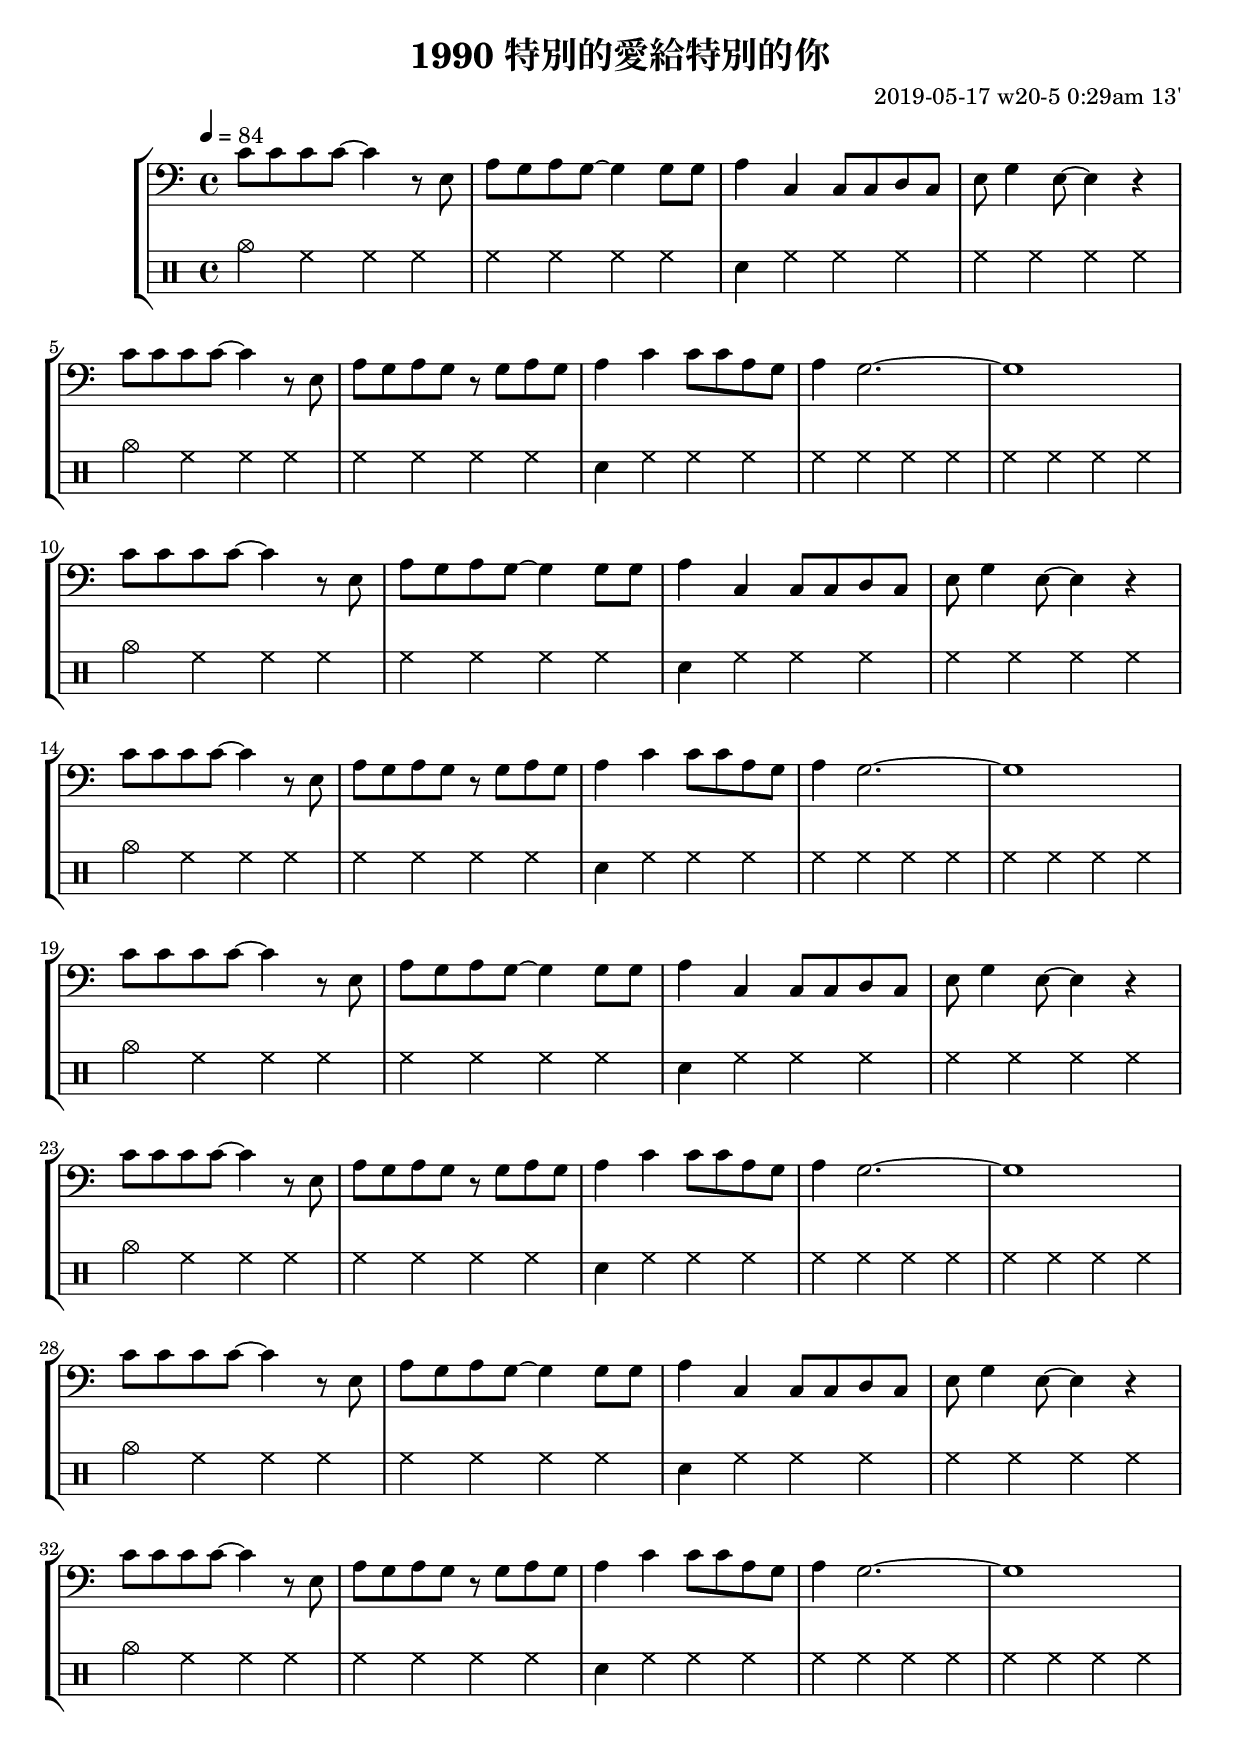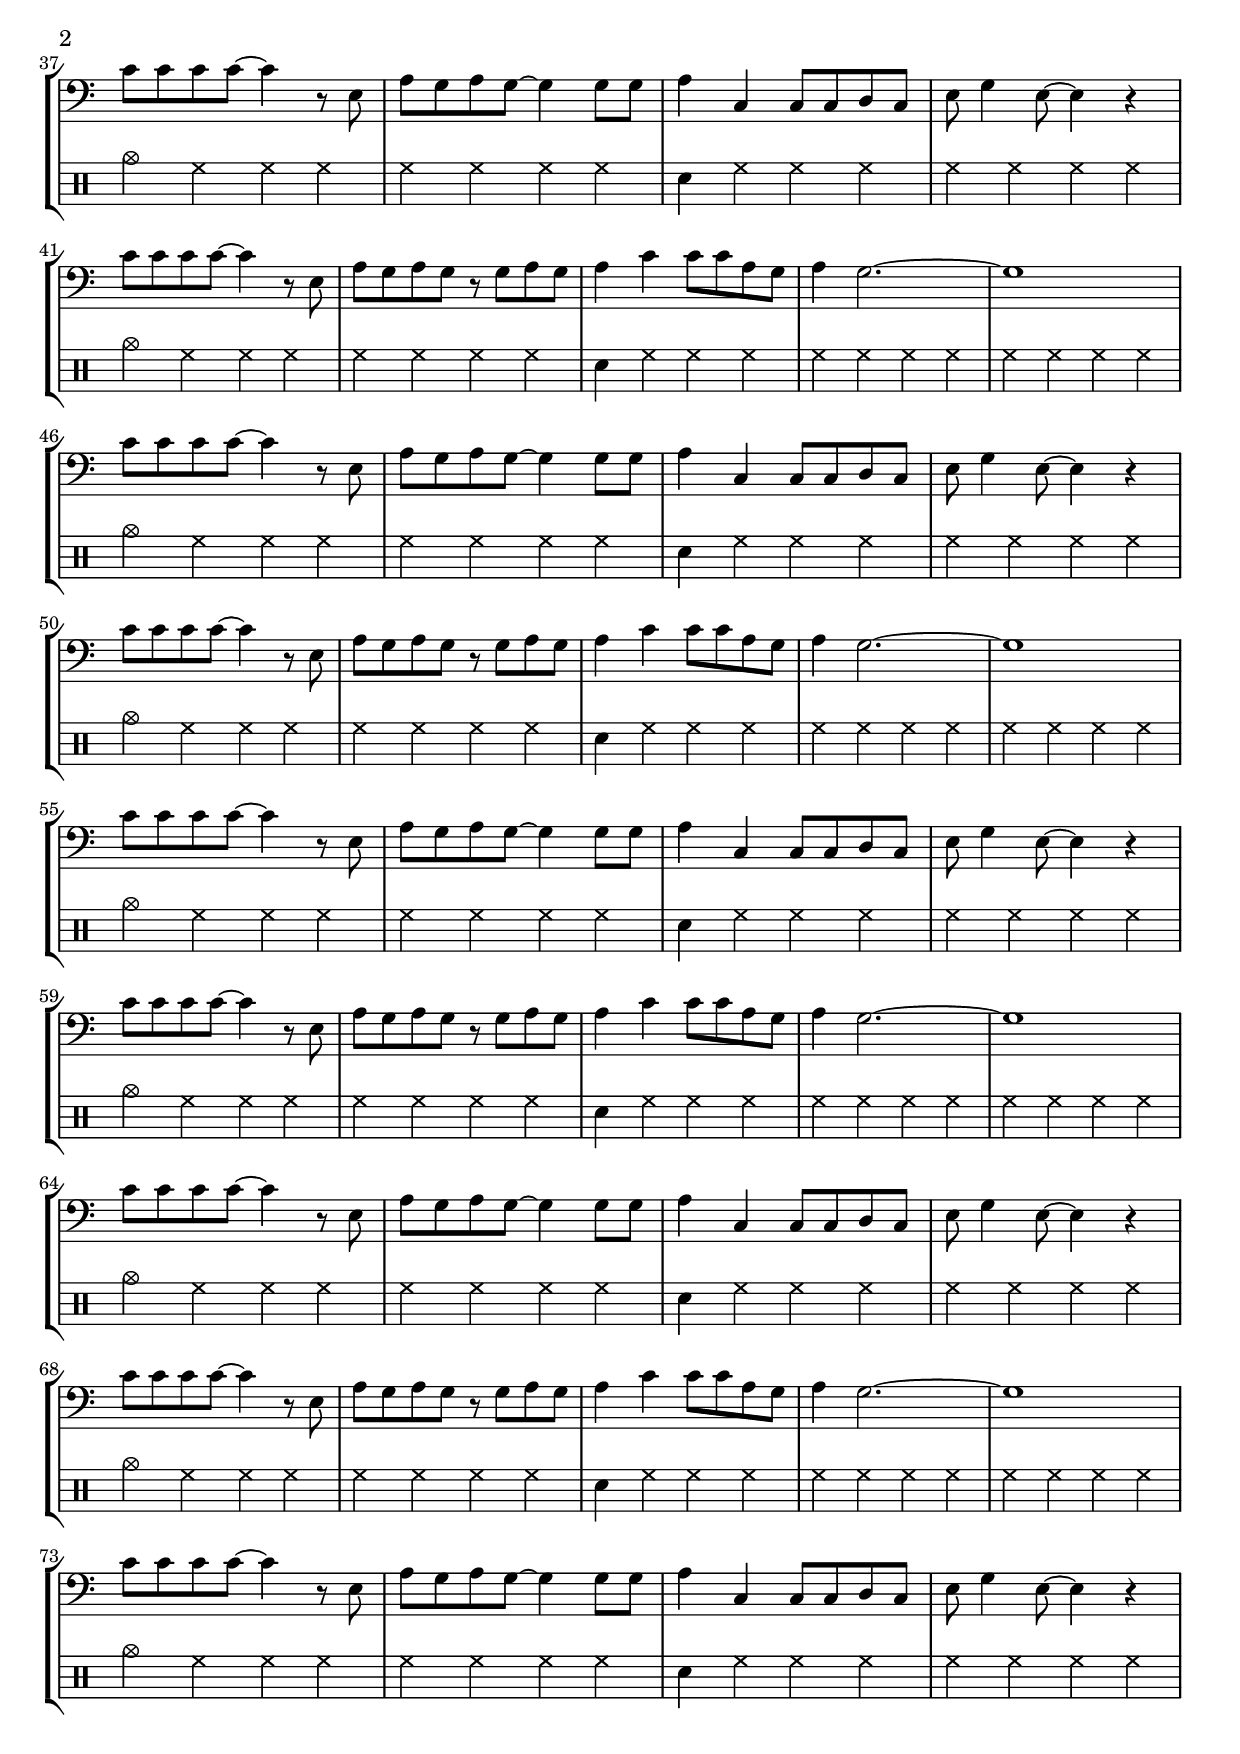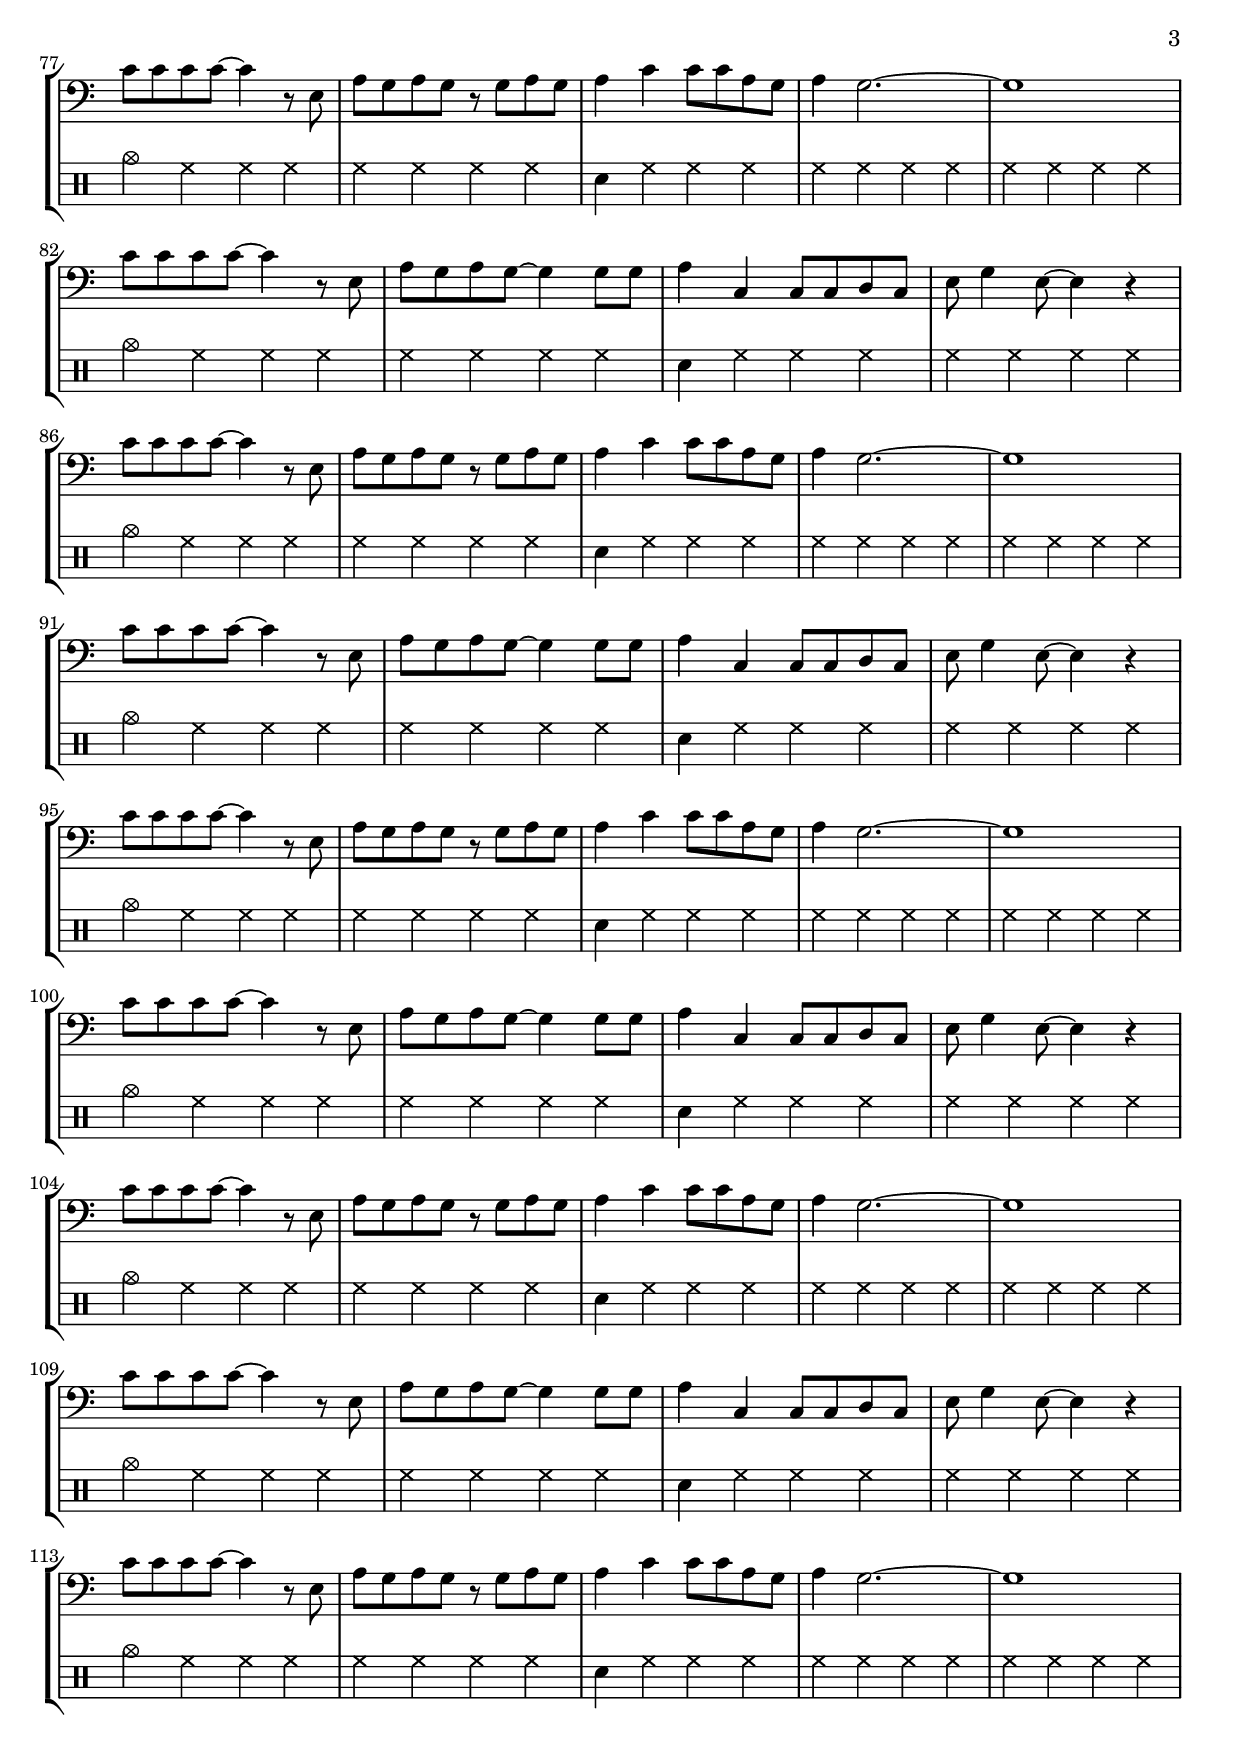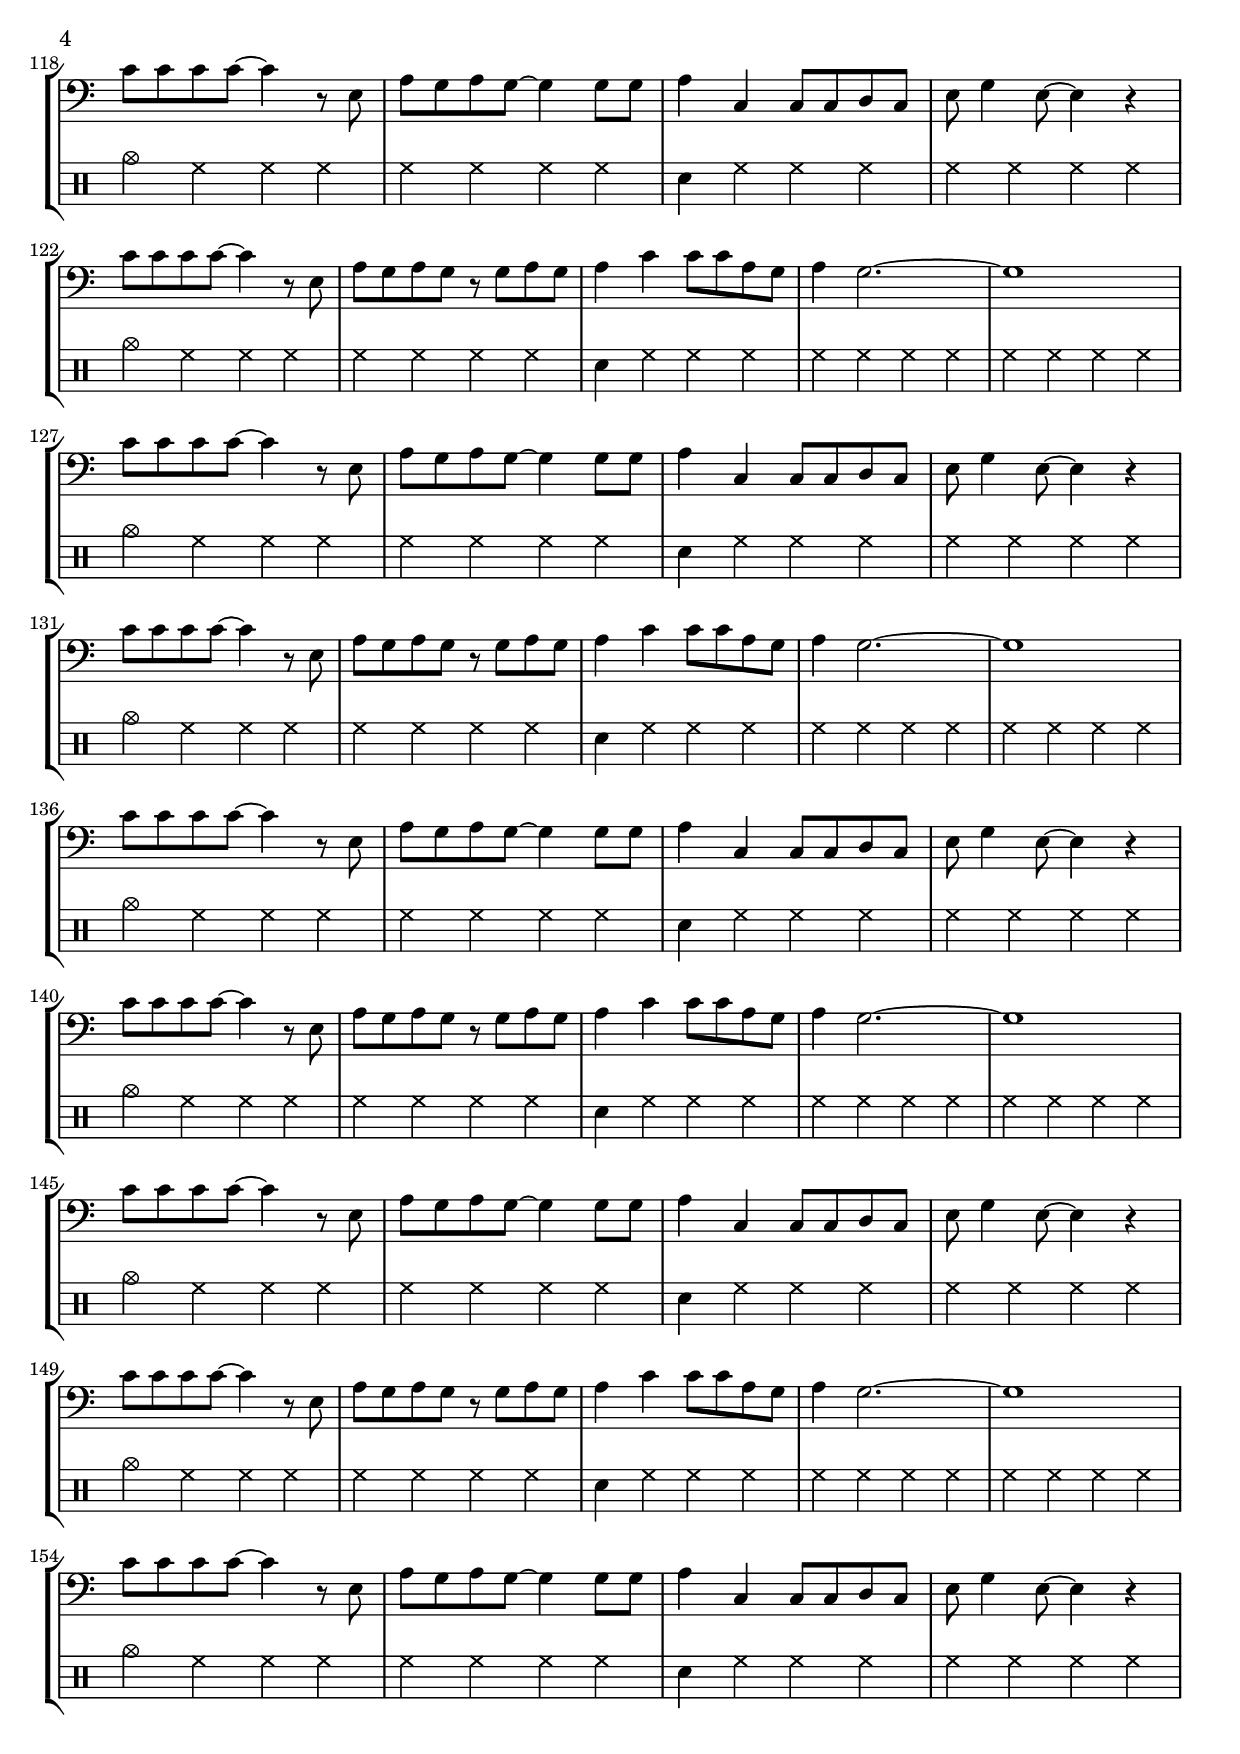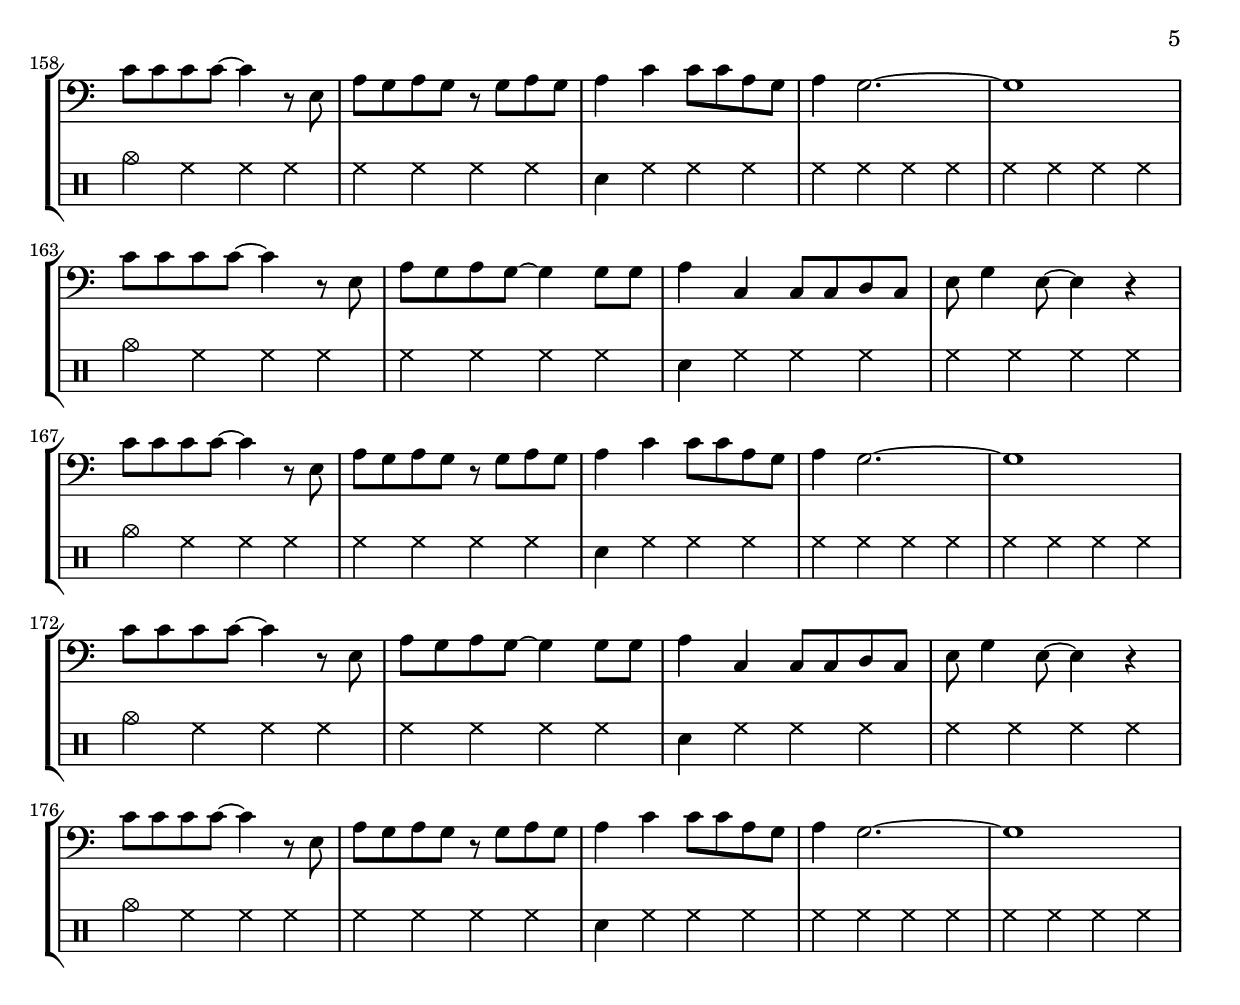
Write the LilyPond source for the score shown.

\header {
  title = "1990 特別的愛給特別的你"
  composer = "2019-05-17 w20-5 0:29am 13'"
}
\language english

%2019/08/14 w33/3 3:45am
metronome = \drummode{
 crashcymbal hh hh hh |
 hh hh hh hh |
 sn hh hh hh |
 hh hh hh hh |
 crashcymbal hh hh hh |
 hh hh hh hh |
 sn hh hh hh |
 hh hh hh hh |
 hh hh hh hh |
}

repeatTimes = 20
%60s/84 beats * 9 bars*4 beats per bar*10 times = 0.7 * 360

\score {
  \new StaffGroup <<



  \transpose c c,{ %as

  
  \relative c' {
    \key c \major
    \clef bass
    \tempo 4=84
    
    
    \repeat unfold \repeatTimes {
    c'8 c c c ~ c4 r8 e,
    a g a g~ g4 
    g8 g |
    a4 c, c8 c d c
    e g4 e8~ e4 r | \break

    c'8 c c c ~ c4 r8 e,| 
    a g a g r g a g
    a4 c c8 c a g
    a4 g2.~ | g1 | \break
    }


    }



  }

  \drums {\repeat unfold \repeatTimes \metronome
  }
  >>

  \layout {}
  \midi {}
}